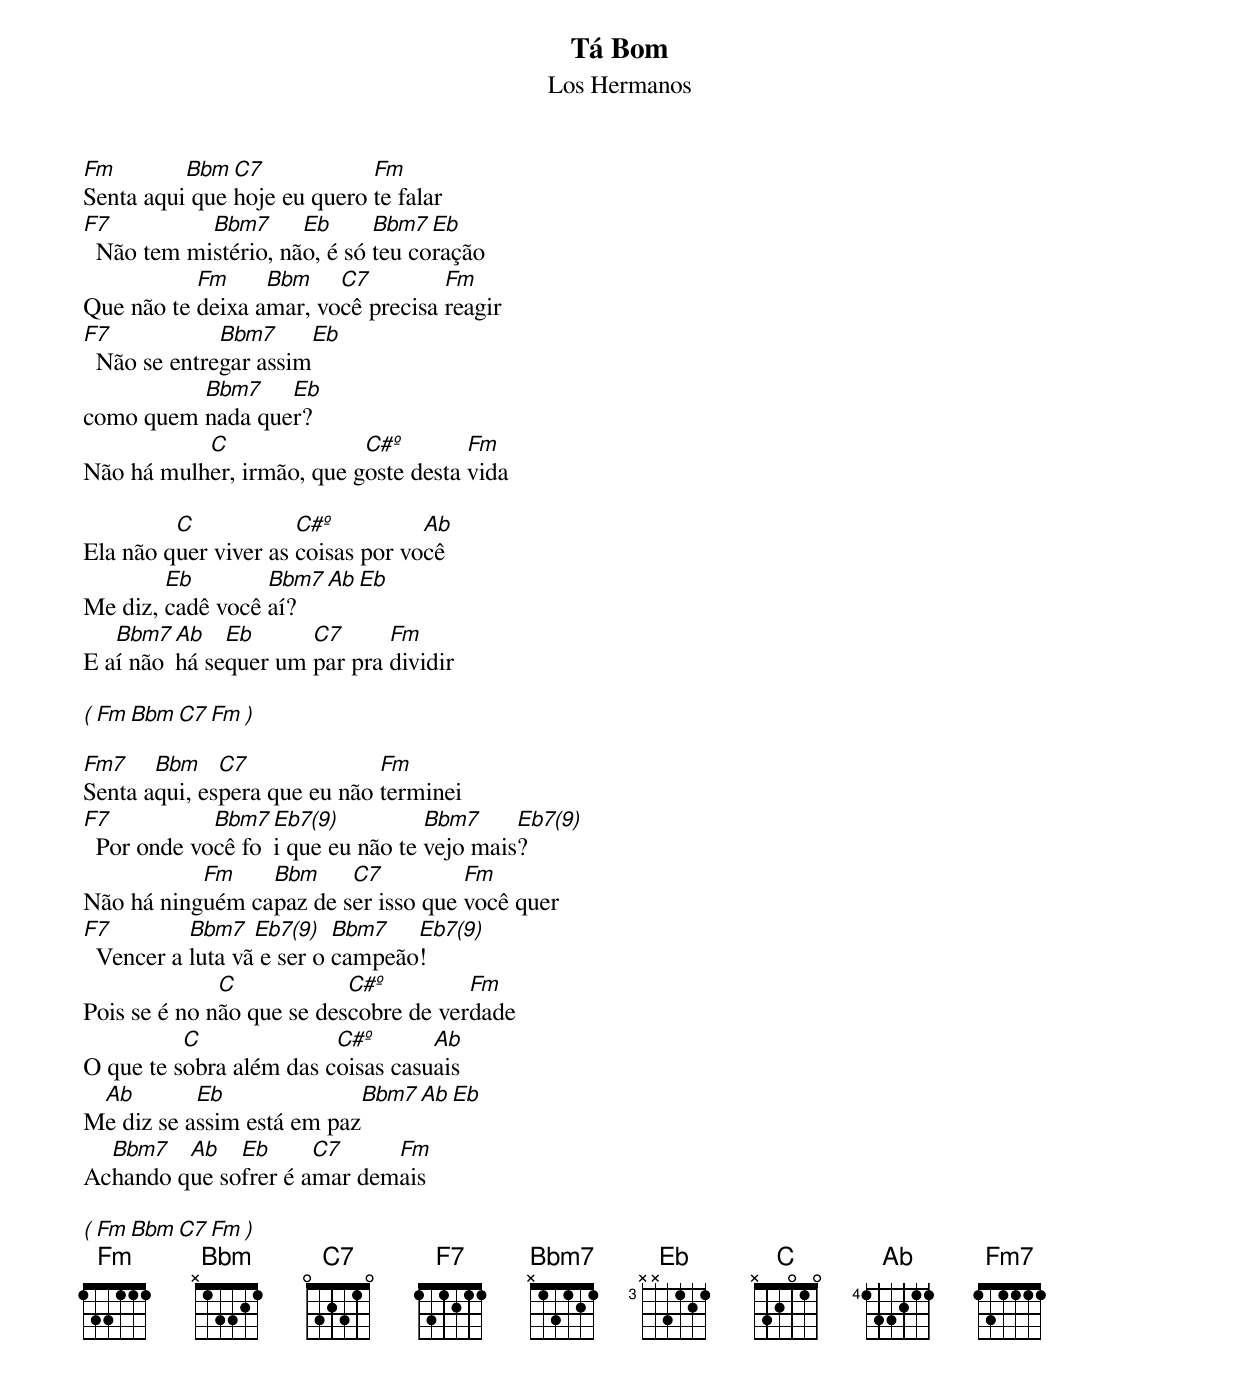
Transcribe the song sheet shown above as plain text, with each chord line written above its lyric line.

Tá Bom
Los Hermanos

Fm        Bbm  C7            Fm
Senta aqui que hoje eu quero te falar
F7          Bbm7      Eb      Bbm7  Eb
  Não tem mistério, não, é só teu coração
           Fm     Bbm    C7         Fm
Que não te deixa amar, você precisa reagir
F7            Bbm7     Eb
  Não se entregar assim
          Bbm7    Eb
como quem nada quer?
           C               C#º        Fm
Não há mulher, irmão, que goste desta vida

         C            C#º          Ab
Ela não quer viver as coisas por você
        Eb        Bbm7  Ab  Eb
Me diz, cadê você aí?
   Bbm7  Ab   Eb      C7      Fm
E aí não há sequer um par pra dividir

( Fm  Bbm  C7  Fm )

Fm7    Bbm    C7              Fm
Senta aqui, espera que eu não terminei
F7           Bbm7 Eb7(9)          Bbm7     Eb7(9)
  Por onde você foi que eu não te vejo mais?
           Fm    Bbm     C7          Fm
Não há ninguém capaz de ser isso que você quer
F7         Bbm7   Eb7(9)   Bbm7   Eb7(9)
  Vencer a luta vã e ser o campeão!
              C            C#º         Fm
Pois se é no não que se descobre de verdade
          C              C#º       Ab
O que te sobra além das coisas casuais
 Ab        Eb              Bbm7 Ab Eb
Me diz se assim está em paz
  Bbm7   Ab   Eb      C7     Fm
Achando que sofrer é amar demais

( Fm  Bbm  C7  Fm )
